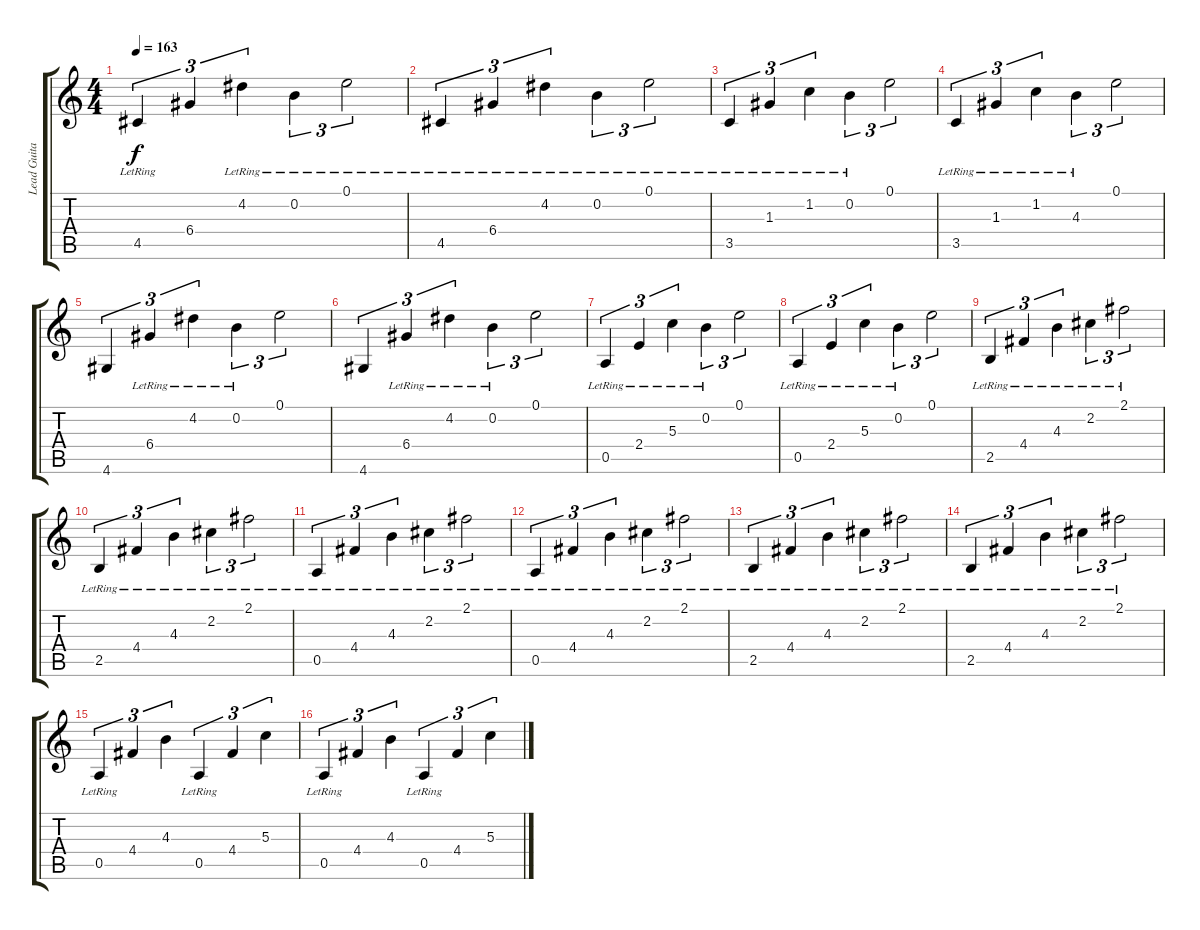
\track ("Lead Guitar" "Lead Guita") {instrument electricguitarjazz}
\staff {score tabs}
\tuning (E4 B3 G3 D3 A2 E2) {hide}
\ts (4 4)
\tempo 163
\clef g2
\ks c
4.5{lr}.4{tu (3 2) dy f} 6.4.4{tu (3 2)} 4.2{lr}.4{tu (3 2)} 0.2{lr}.4{tu (3 2)} 0.1{lr}.2{tu (3 2)} |
4.5{lr}.4{tu (3 2)} 6.4{lr}.4{tu (3 2)} 4.2{lr}.4{tu (3 2)} 0.2{lr}.4{tu (3 2)} 0.1{lr}.2{tu (3 2)} |
3.5{lr}.4{tu (3 2)} 1.3{lr}.4{tu (3 2)} 1.2{lr}.4{tu (3 2)} 0.2{lr}.4{tu (3 2)} 0.1.2{tu (3 2)} |
3.5{lr}.4{tu (3 2)} 1.3{lr}.4{tu (3 2)} 1.2{lr}.4{tu (3 2)} 4.3{lr}.4{tu (3 2)} 0.1.2{tu (3 2)} |
4.6.4{tu (3 2)} 6.4{lr}.4{tu (3 2)} 4.2{lr}.4{tu (3 2)} 0.2{lr}.4{tu (3 2)} 0.1.2{tu (3 2)} |
4.6.4{tu (3 2)} 6.4{lr}.4{tu (3 2)} 4.2{lr}.4{tu (3 2)} 0.2{lr}.4{tu (3 2)} 0.1.2{tu (3 2)} |
0.5{lr}.4{tu (3 2)} 2.4{lr}.4{tu (3 2)} 5.3{lr}.4{tu (3 2)} 0.2{lr}.4{tu (3 2)} 0.1.2{tu (3 2)} |
0.5{lr}.4{tu (3 2)} 2.4{lr}.4{tu (3 2)} 5.3{lr}.4{tu (3 2)} 0.2{lr}.4{tu (3 2)} 0.1.2{tu (3 2)} |
2.5{lr}.4{tu (3 2)} 4.4{lr}.4{tu (3 2)} 4.3{lr}.4{tu (3 2)} 2.2{lr}.4{tu (3 2)} 2.1{lr}.2{tu (3 2)} |
2.5{lr}.4{tu (3 2)} 4.4{lr}.4{tu (3 2)} 4.3{lr}.4{tu (3 2)} 2.2{lr}.4{tu (3 2)} 2.1{lr}.2{tu (3 2)} |
0.5{lr}.4{tu (3 2)} 4.4{lr}.4{tu (3 2)} 4.3{lr}.4{tu (3 2)} 2.2{lr}.4{tu (3 2)} 2.1{lr}.2{tu (3 2)} |
0.5{lr}.4{tu (3 2)} 4.4{lr}.4{tu (3 2)} 4.3{lr}.4{tu (3 2)} 2.2{lr}.4{tu (3 2)} 2.1{lr}.2{tu (3 2)} |
2.5{lr}.4{tu (3 2)} 4.4{lr}.4{tu (3 2)} 4.3{lr}.4{tu (3 2)} 2.2{lr}.4{tu (3 2)} 2.1{lr}.2{tu (3 2)} |
2.5{lr}.4{tu (3 2)} 4.4{lr}.4{tu (3 2)} 4.3{lr}.4{tu (3 2)} 2.2{lr}.4{tu (3 2)} 2.1{lr}.2{tu (3 2)} |
0.5{lr}.4{tu (3 2)} 4.4.4{tu (3 2)} 4.3.4{tu (3 2)} 0.5{lr}.4{tu (3 2)} 4.4.4{tu (3 2)} 5.3.4{tu (3 2)} |
0.5{lr}.4{tu (3 2) volume 12} 4.4.4{tu (3 2)} 4.3.4{tu (3 2)} 0.5{lr}.4{tu (3 2)} 4.4.4{tu (3 2)} 5.3.4{tu (3 2)}
